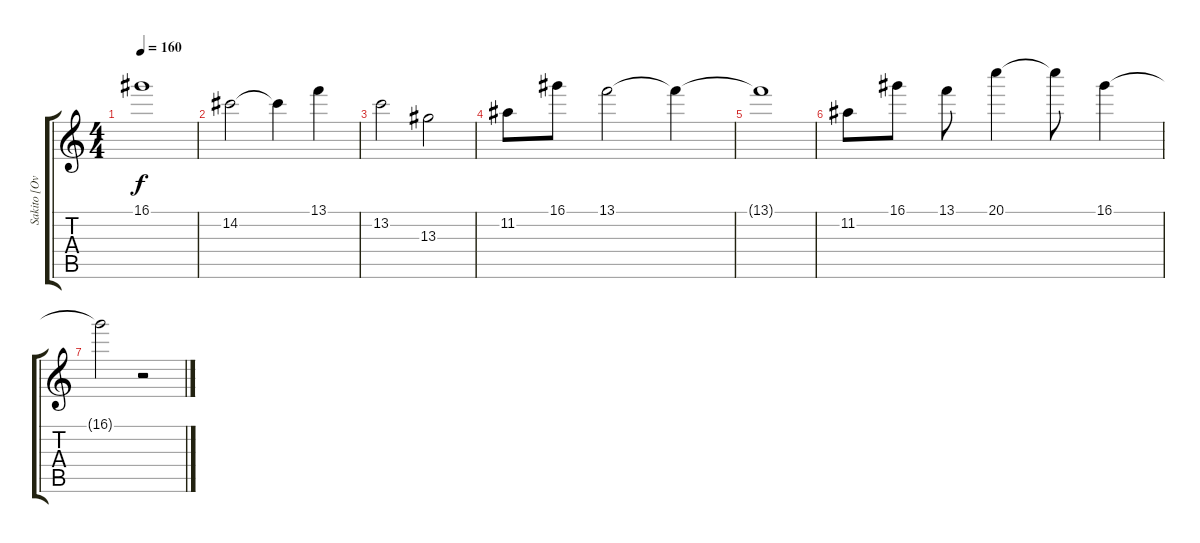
\track ("Sakito [Overdub]" "Sakito [Ov") {instrument overdrivenguitar}
\staff {score tabs}
\tuning (E4 B3 G3 D3 A2 E2) {hide}
\ts (4 4)
\tempo 160
\clef g2
\ks c
16.1.1{dy f} |
14.2.2 14.2{t}.4 13.1.4 |
13.2.2 13.3.2 |
11.2.8 16.1.8 13.1.2 13.1{t}.4 |
13.1{t}.1 |
11.2.8 16.1.8 13.1.8 20.1.4 20.1{t}.8 16.1.4 |
16.1{t}.2 r.2
